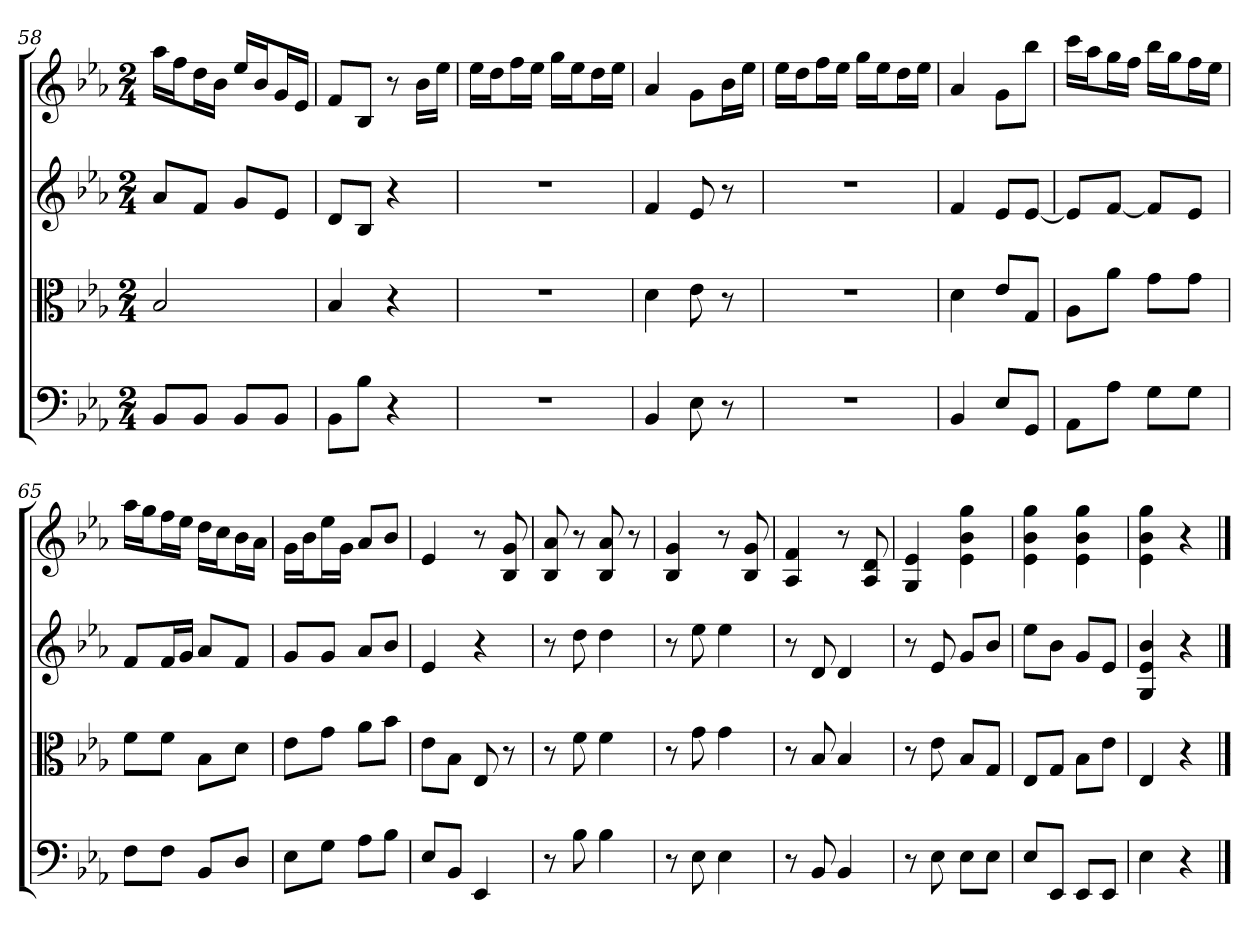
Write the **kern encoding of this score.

**kern	**kern	**kern	**kern
*part4	*part3	*part2	*part1
*staff4	*staff3	*staff2	*staff1
*clefF4	*clefC3	*	*
*k[b-e-a-]	*k[b-e-a-]	*k[b-e-a-]	*k[b-e-a-]
*E-:	*E-:	*E-:	*E-:
*M2/4	*M2/4	*M2/4	*M2/4
=58	=58	=58	=58
8BB-/L	2B-	8a-L	16aa-LL
.	.	.	16ffJ
8BB-/J	.	8fJ	16ddL
.	.	.	16b-JJ
8BB-/L	.	8gL	16ee-LL
.	.	.	16b-J
8BB-/J	.	8e-J	16gL
.	.	.	16e-JJ
=59	=59	=59	=59
8BB-\L	4B-	8dL	8fL
8B-\J	.	8B-J	8B-J
4r	4r	4r	8r
.	.	.	16b-LL
.	.	.	16ee-JJ
=60	=60	=60	=60
2r	2r	2r	16ee-LL
.	.	.	16ddJ
.	.	.	16ffL
.	.	.	16ee-JJ
.	.	.	16ggLL
.	.	.	16ee-J
.	.	.	16ddL
.	.	.	16ee-JJ
=61	=61	=61	=61
4BB-	4d	4f	4a-
8E-	8e-	8e-	8gL
8r	8r	8r	16b-L
.	.	.	16ee-JJ
=62	=62	=62	=62
2r	2r	2r	16ee-LL
.	.	.	16ddJ
.	.	.	16ffL
.	.	.	16ee-JJ
.	.	.	16ggLL
.	.	.	16ee-J
.	.	.	16ddL
.	.	.	16ee-JJ
=63	=63	=63	=63
4BB-	4d	4f	4a-
8E-/L	8e-/L	8e-L	8gL
8GG/J	8G/J	[8e-J	8bb-J
=64	=64	=64	=64
8AA-\L	8A-\L	8e-L]	16cccLL
.	.	.	16aa-J
8A-\J	8a-\J	[8fJ	16ggL
.	.	.	16ffJJ
8G\L	8g\L	8fL]	16bb-LL
.	.	.	16ggJ
8G\J	8g\J	8e-J	16ffL
.	.	.	16ee-JJ
=65	=65	=65	=65
8F\L	8f\L	8fL	16aa-LL
.	.	.	16ggJ
8F\J	8f\J	16fL	16ffL
.	.	16gJJ	16ee-JJ
8BB-/L	8B-\L	8a-L	16ddLL
.	.	.	16ccJ
8D/J	8d\J	8fJ	16b-L
.	.	.	16a-JJ
=66	=66	=66	=66
8E-\L	8e-\L	8gL	16gLL
.	.	.	16b-J
8G\J	8g\J	8gJ	16ee-L
.	.	.	16gJJ
8A-\L	8a-\L	8a-L	8a-L
8B-\J	8b-\J	8b-J	8b-J
=67	=67	=67	=67
8E-/L	8e-\L	4e-	4e-
8BB-/J	8B-\J	.	.
4EE-	8E-	4r	8r
.	8r	.	8B- 8g
=68	=68	=68	=68
8r	8r	8r	8B- 8a-
8B-	8f	8dd	8r
4B-	4f	4dd	8B- 8a-
.	.	.	8r
=69	=69	=69	=69
8r	8r	8r	4B- 4g
8E-	8g	8ee-	.
4E-	4g	4ee-	8r
.	.	.	8B- 8g
=70	=70	=70	=70
8r	8r	8r	4A- 4f
8BB-	8B-	8d	.
4BB-	4B-	4d	8r
.	.	.	8A- 8d
=71	=71	=71	=71
8r	8r	8r	4G 4e-
8E-	8e-	8e-	.
8E-\L	8B-/L	8gL	4e- 4b- 4gg
8E-\J	8G/J	8b-J	.
=72	=72	=72	=72
8E-/L	8E-/L	8ee-L	4e- 4b- 4gg
8EE-/J	8G/J	8b-J	.
8EE-/L	8B-\L	8gL	4e- 4b- 4gg
8EE-/J	8e-\J	8e-J	.
=73	=73	=73	=73
4E-	4E-	4G 4e- 4b-	4e- 4b- 4gg
4r	4r	4r	4r
==	==	==	==
*-	*-	*-	*-
